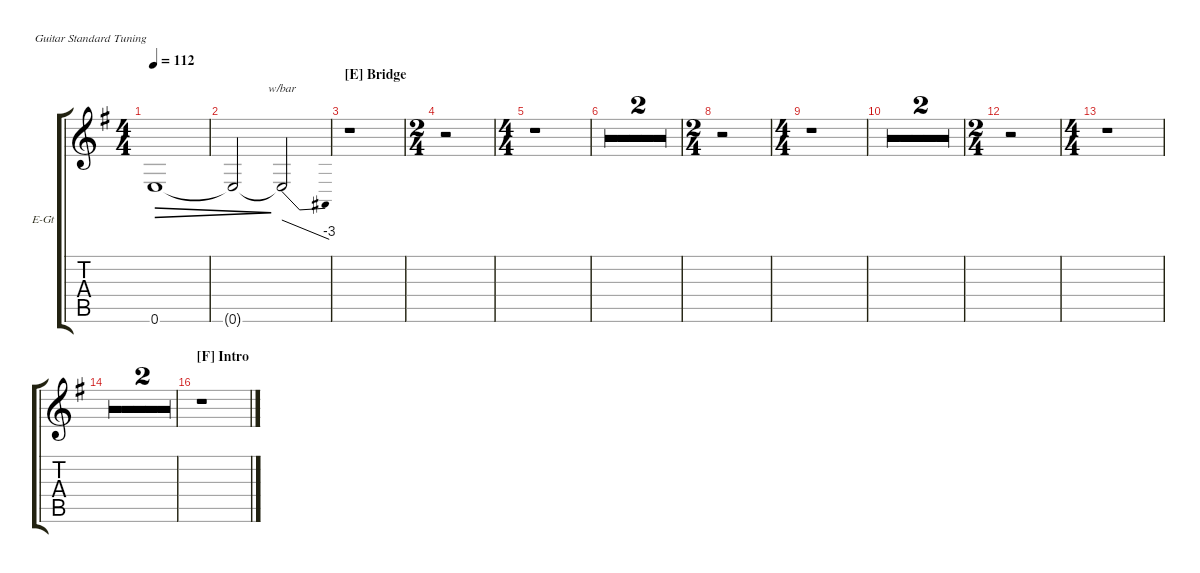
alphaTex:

\hideDynamics
\bracketExtendMode groupsimilarinstruments
\firstSystemTrackNameOrientation horizontal
\otherSystemsTrackNameOrientation horizontal
\track ("E.Guitar Rythm 2" "E-Gt") {multiBarRest instrument distortionguitar}
\staff {score tabs}
\tuning (E4 B3 G3 D3 A2 E2)
\ts (4 4)
\tempo 112
\clef g2
\ks eminor
0.6.1{dec dy f} |
0.6{t}.2{dec} 0.6{t}.2{tbe (dive default 0 0 60 -12)} |
\section ("E" "Bridge")
r.1 |
\ts (2 4)
r.2 |
\ts (4 4)
r.1 |
r.1 |
r.1 |
\ts (2 4)
r.2 |
\ts (4 4)
r.1 |
r.1 |
r.1 |
\ts (2 4)
r.2 |
\ts (4 4)
r.1 |
r.1 |
r.1 |
\section ("F" "Intro ")
r.1
